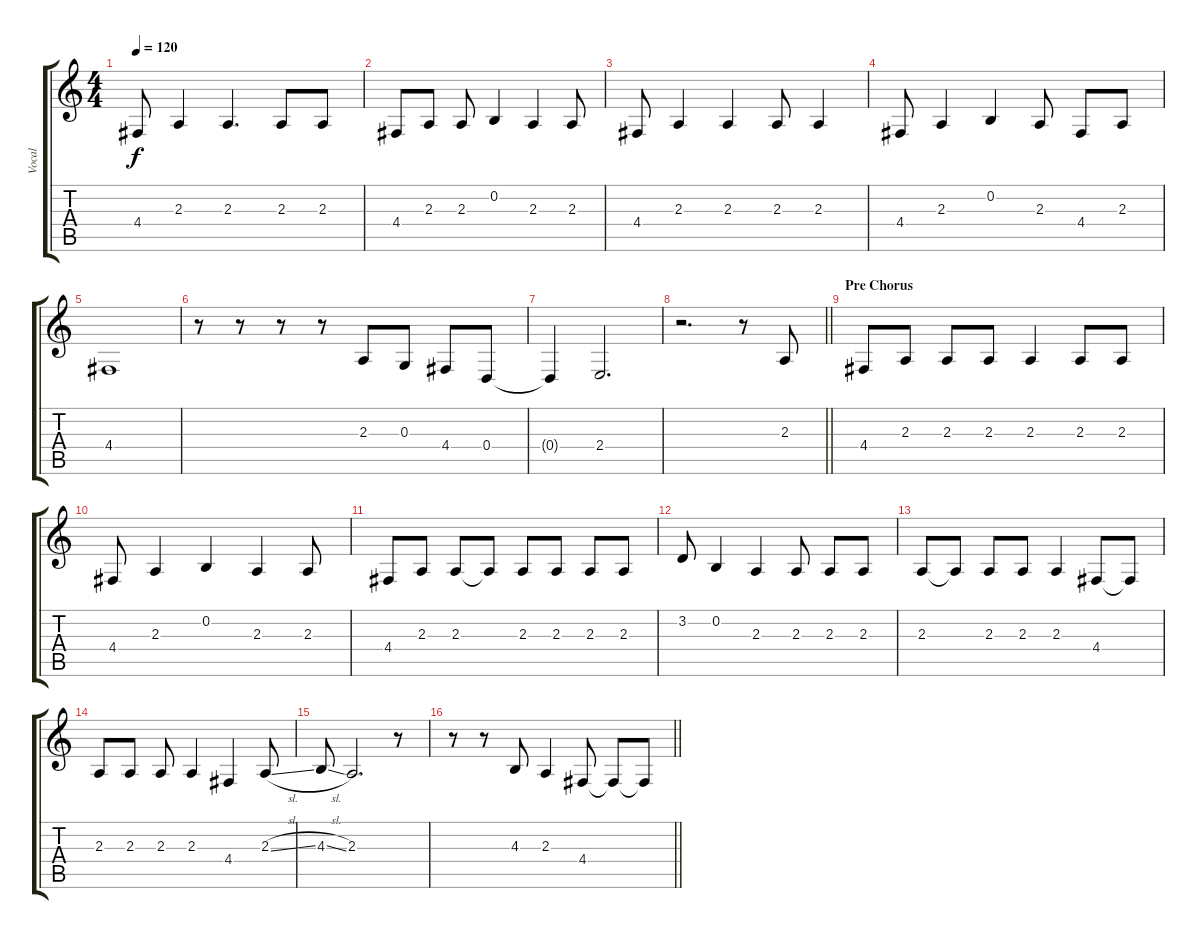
\track ("Vocal" "Vocal") {instrument oboe}
\staff {score tabs}
\tuning (E4 B3 G3 D3 A2 E2) {hide}
\ts (4 4)
\tempo 120
\clef g2
\ks c
4.4.8{dy f} 2.3.4 2.3.4{d} 2.3.8 2.3.8 |
4.4.8 2.3.8 2.3.8 0.2.4 2.3.4 2.3.8 |
4.4.8 2.3.4 2.3.4 2.3.8 2.3.4 |
4.4.8 2.3.4 0.2.4 2.3.8 4.4.8 2.3.8 |
4.4.1 |
r.8 r.8 r.8 r.8 2.3.8 0.3.8 4.4.8 0.4.8 |
0.4{t}.4 2.4.2{d} |
\barLineRight lightlight
r.2{d} r.8 2.3.8 |
\section ("" "Pre Chorus")
4.4.8 2.3.8 2.3.8 2.3.8 2.3.4 2.3.8 2.3.8 |
4.4.8 2.3.4 0.2.4 2.3.4 2.3.8 |
4.4.8 2.3.8 2.3.8 2.3{t}.8 2.3.8 2.3.8 2.3.8 2.3.8 |
3.2.8 0.2.4 2.3.4 2.3.8 2.3.8 2.3.8 |
2.3.8 2.3{t}.8 2.3.8 2.3.8 2.3.4 4.4.8 4.4{t}.8 |
2.3.8 2.3.8 2.3.8 2.3.4 4.4.4 2.3{sl}.8 |
4.3{sl}.8 2.3.2{d} r.8 |
\barLineRight lightlight
r.8 r.8 4.3.8 2.3.4 4.4.8 4.4{t}.8 4.4{t}.8
